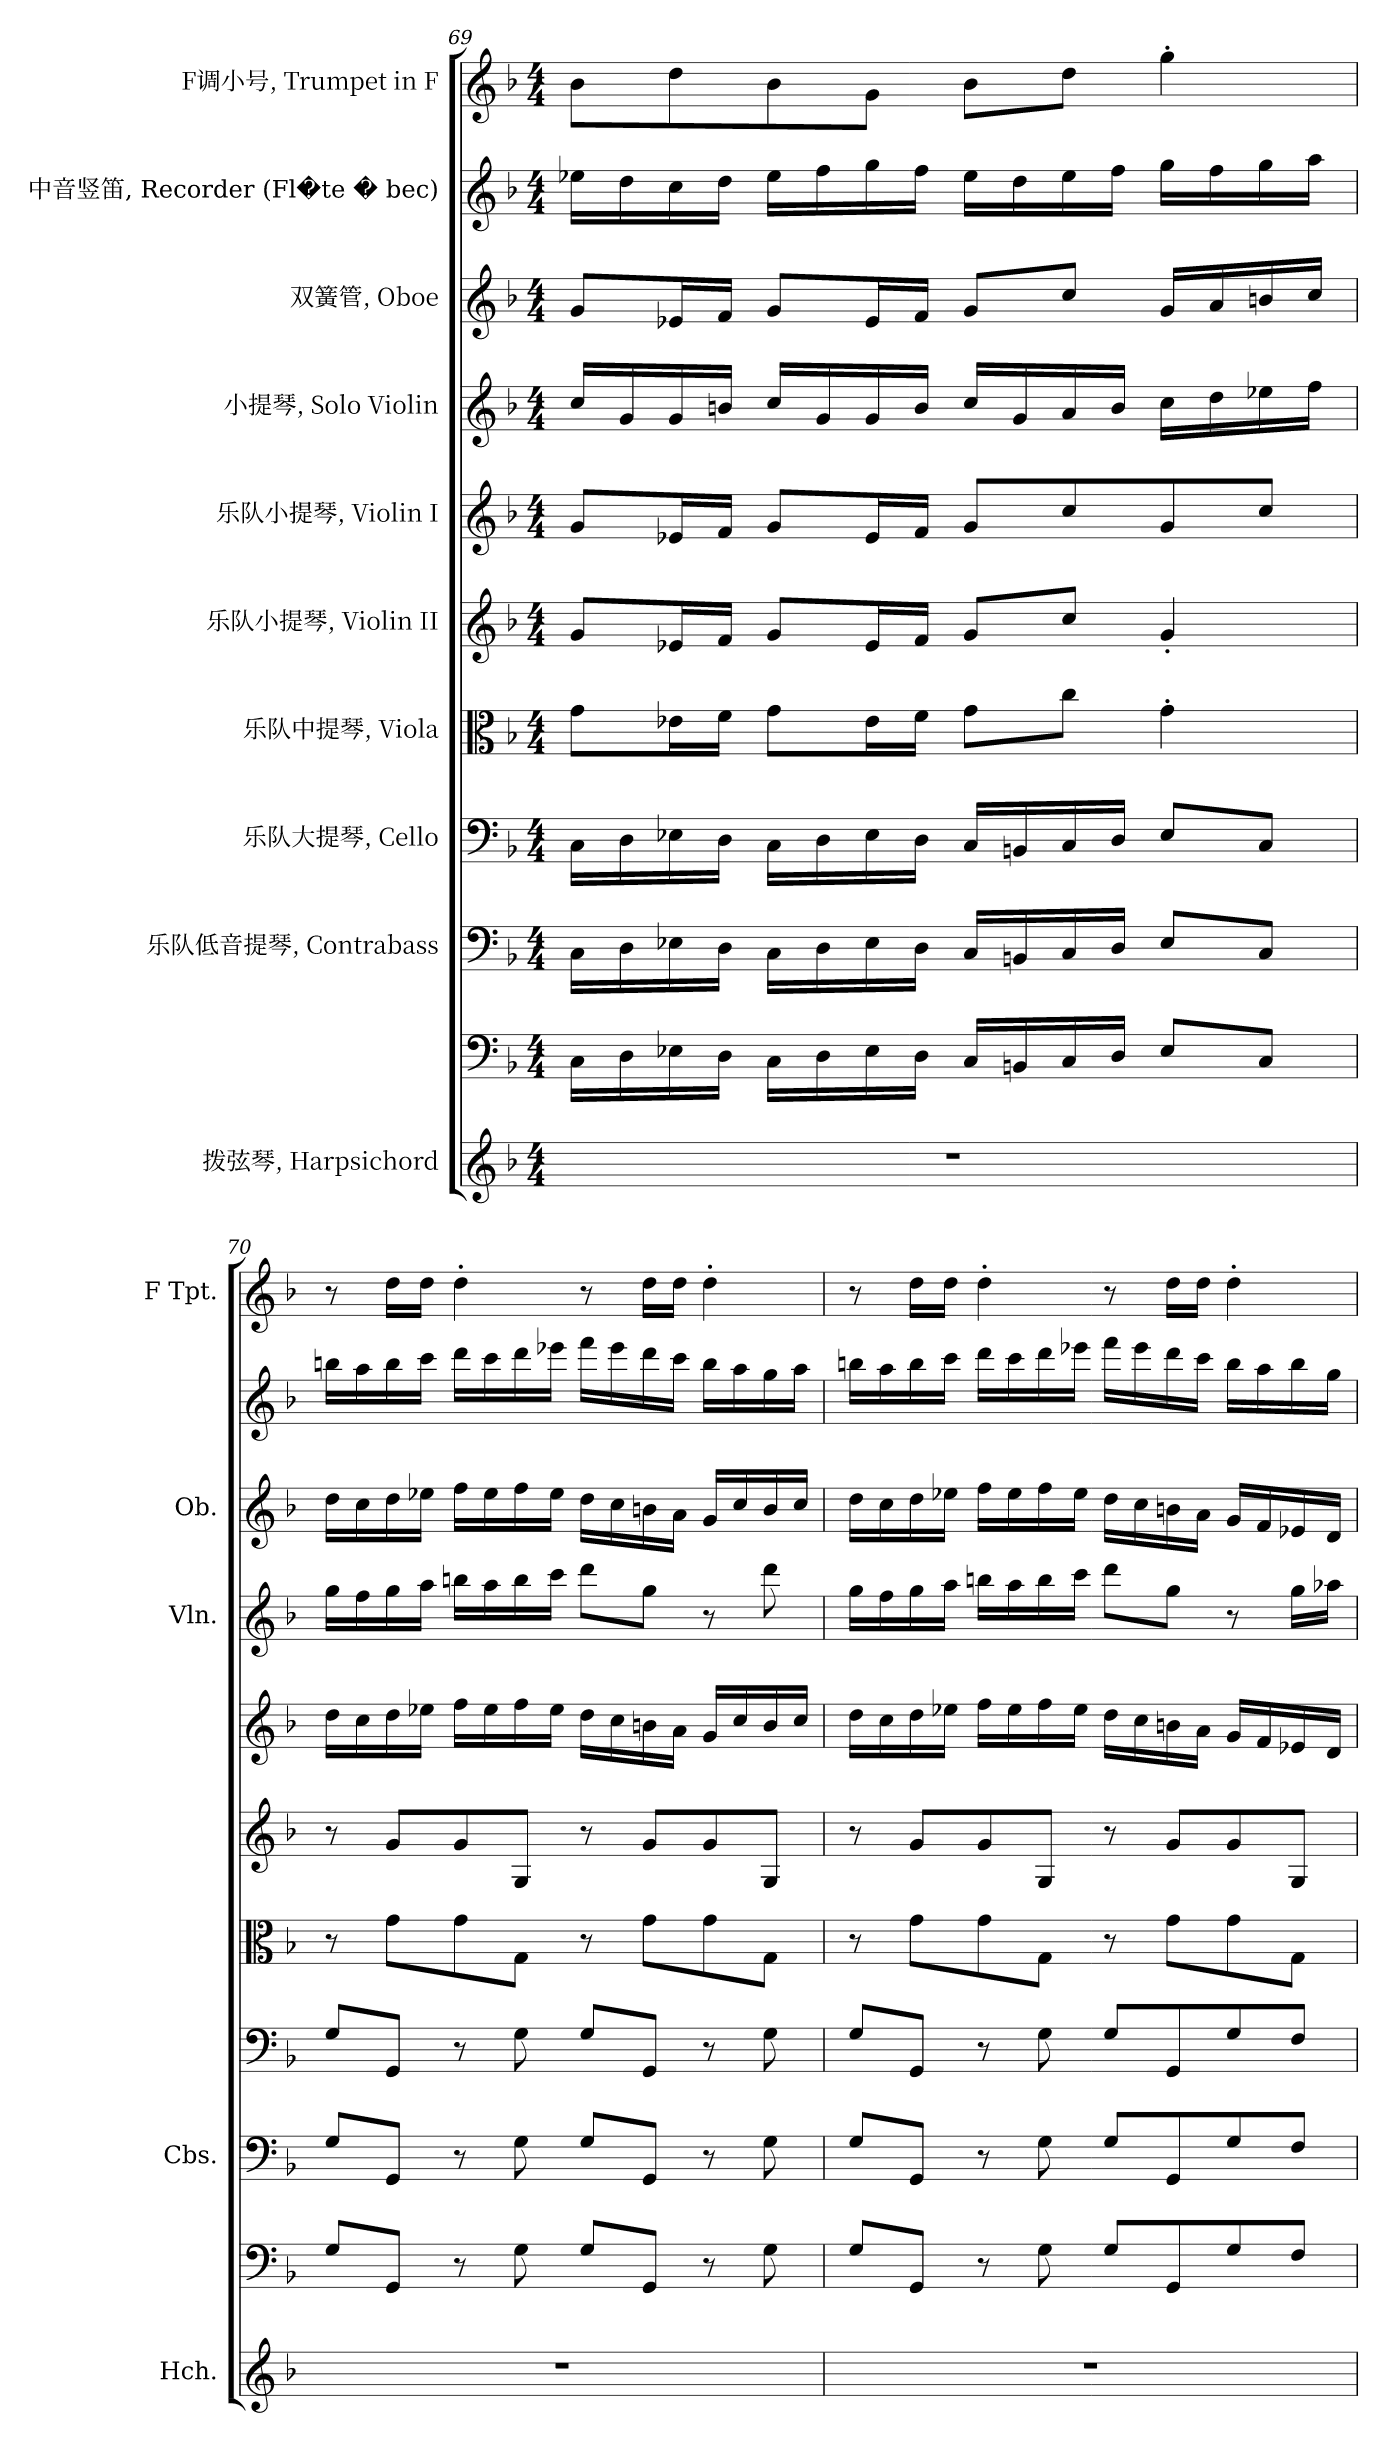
**kern	**kern	**kern	**kern	**kern	**kern	**kern	**kern	**kern	**kern	**kern
*part10	*part10	*part9	*part8	*part7	*part6	*part5	*part4	*part3	*part2	*part1
*staff11	*staff10	*staff9	*staff8	*staff7	*staff6	*staff5	*staff4	*staff3	*staff2	*staff1
*I"拨弦琴, Harpsichord	*	*I"乐队低音提琴, Contrabass	*I"乐队大提琴, Cello	*I"乐队中提琴, Viola	*I"乐队小提琴, Violin II	*I"乐队小提琴, Violin I	*I"小提琴, Solo Violin	*I"双簧管, Oboe	*I"中音竖笛, Recorder (Fl�te � bec)	*I"F调小号, Trumpet in F
*I'Hch.	*	*I'Cbs.	*	*	*	*	*I'Vln.	*I'Ob.	*	*I'F Tpt.
!!LO:PB:g=z
*clefG2	*clefF4	*clefF4	*clefF4	*clefC3	*clefG2	*clefG2	*clefG2	*clefG2	*clefG2	*clefG2
*	*	*ITrd7c12	*	*	*	*	*	*	*	*ITrd-3c-5
*k[b-]	*k[b-]	*k[b-]	*k[b-]	*k[b-]	*k[b-]	*k[b-]	*k[b-]	*k[b-]	*k[b-]	*k[b-e-]
*M4/4	*M4/4	*M4/4	*M4/4	*M4/4	*M4/4	*M4/4	*M4/4	*M4/4	*M4/4	*M4/4
=69	=69	=69	=69	=69	=69	=69	=69	=69	=69	=69
1r	16C\LL	16CC\LL	16C\LL	8g\L	8g/L	8g/L	16cc/LL	8g/L	16ee-X\LL	8ee-\L
.	16D\	16DD\	16D\	.	.	.	16g/	.	16dd\	.
.	16E-X\	16EE-X\	16E-X\	16e-X\L	16e-X/L	16e-X/L	16g/	16e-X/L	16cc\	8gg\
.	16D\JJ	16DD\JJ	16D\JJ	16f\JJ	16f/JJ	16f/JJ	16bn/JJ	16f/JJ	16dd\JJ	.
.	16C\LL	16CC\LL	16C\LL	8g\L	8g/L	8g/L	16cc/LL	8g/L	16ee-\LL	8ee-\
.	16D\	16DD\	16D\	.	.	.	16g/	.	16ff\	.
.	16E-\	16EE-\	16E-\	16e-\L	16e-/L	16e-/L	16g/	16e-/L	16gg\	8cc\J
.	16D\JJ	16DD\JJ	16D\JJ	16f\JJ	16f/JJ	16f/JJ	16b/JJ	16f/JJ	16ff\JJ	.
.	16C/LL	16CC/LL	16C/LL	8g\L	8g/L	8g/L	16cc/LL	8g/L	16ee-\LL	8ee-\L
.	16BBn/	16BBBn/	16BBn/	.	.	.	16g/	.	16dd\	.
.	16C/	16CC/	16C/	8cc\J	8cc/J	8cc/	16a/	8cc/J	16ee-\	8gg\J
.	16D/JJ	16DD/JJ	16D/JJ	.	.	.	16b/JJ	.	16ff\JJ	.
.	8E-/L	8EE-/L	8E-/L	4g'\	4g'/	8g/	16cc\LL	16g/LL	16gg\LL	4ccc'\
.	.	.	.	.	.	.	16dd\	16a/	16ff\	.
.	8C/J	8CC/J	8C/J	.	.	8cc/J	16ee-X\	16bn/	16gg\	.
.	.	.	.	.	.	.	16ff\JJ	16cc/JJ	16aa\JJ	.
=70	=70	=70	=70	=70	=70	=70	=70	=70	=70	=70
1r	8G/L	8GG/L	8G/L	8r	8r	16dd\LL	16gg\LL	16dd\LL	16bbn\LL	8r
.	.	.	.	.	.	16cc\	16ff\	16cc\	16aa\	.
.	8GG/J	8GGG/J	8GG/J	8g\L	8g/L	16dd\	16gg\	16dd\	16bb\	16gg\LL
.	.	.	.	.	.	16ee-X\JJ	16aa\JJ	16ee-X\JJ	16ccc\JJ	16gg\JJ
.	8r	8r	8r	8g\	8g/	16ff\LL	16bbn\LL	16ff\LL	16ddd\LL	4gg'\
.	.	.	.	.	.	16ee-\	16aa\	16ee-\	16ccc\	.
.	8G\	8GG\	8G\	8G\J	8G/J	16ff\	16bb\	16ff\	16ddd\	.
.	.	.	.	.	.	16ee-\JJ	16ccc\JJ	16ee-\JJ	16eee-X\JJ	.
.	8G/L	8GG/L	8G/L	8r	8r	16dd\LL	8ddd\L	16dd\LL	16fff\LL	8r
.	.	.	.	.	.	16cc\	.	16cc\	16eee-\	.
.	8GG/J	8GGG/J	8GG/J	8g\L	8g/L	16bn\	8gg\J	16bn\	16ddd\	16gg\LL
.	.	.	.	.	.	16a\JJ	.	16a\JJ	16ccc\JJ	16gg\JJ
.	8r	8r	8r	8g\	8g/	16g/LL	8r	16g/LL	16bb\LL	4gg'\
.	.	.	.	.	.	16cc/	.	16cc/	16aa\	.
.	8G\	8GG\	8G\	8G\J	8G/J	16b/	8ddd\	16b/	16gg\	.
.	.	.	.	.	.	16cc/JJ	.	16cc/JJ	16aa\JJ	.
!!LO:PB:g=z
=71	=71	=71	=71	=71	=71	=71	=71	=71	=71	=71
1r	8G/L	8GG/L	8G/L	8r	8r	16dd\LL	16gg\LL	16dd\LL	16bbn\LL	8r
.	.	.	.	.	.	16cc\	16ff\	16cc\	16aa\	.
.	8GG/J	8GGG/J	8GG/J	8g\L	8g/L	16dd\	16gg\	16dd\	16bb\	16gg\LL
.	.	.	.	.	.	16ee-X\JJ	16aa\JJ	16ee-X\JJ	16ccc\JJ	16gg\JJ
.	8r	8r	8r	8g\	8g/	16ff\LL	16bbn\LL	16ff\LL	16ddd\LL	4gg'\
.	.	.	.	.	.	16ee-\	16aa\	16ee-\	16ccc\	.
.	8G\	8GG\	8G\	8G\J	8G/J	16ff\	16bb\	16ff\	16ddd\	.
.	.	.	.	.	.	16ee-\JJ	16ccc\JJ	16ee-\JJ	16eee-X\JJ	.
.	8G/L	8GG/L	8G/L	8r	8r	16dd\LL	8ddd\L	16dd\LL	16fff\LL	8r
.	.	.	.	.	.	16cc\	.	16cc\	16eee-\	.
.	8GG/	8GGG/	8GG/	8g\L	8g/L	16bn\	8gg\J	16bn\	16ddd\	16gg\LL
.	.	.	.	.	.	16a\JJ	.	16a\JJ	16ccc\JJ	16gg\JJ
.	8G/	8GG/	8G/	8g\	8g/	16g/LL	8r	16g/LL	16bb\LL	4gg'\
.	.	.	.	.	.	16f/	.	16f/	16aa\	.
.	8F/J	8FF/J	8F/J	8G\J	8G/J	16e-X/	16gg\LL	16e-X/	16bb\	.
.	.	.	.	.	.	16d/JJ	16aa-X\JJ	16d/JJ	16gg\JJ	.
=	=	=	=	=	=	=	=	=	=	=
*-	*-	*-	*-	*-	*-	*-	*-	*-	*-	*-
